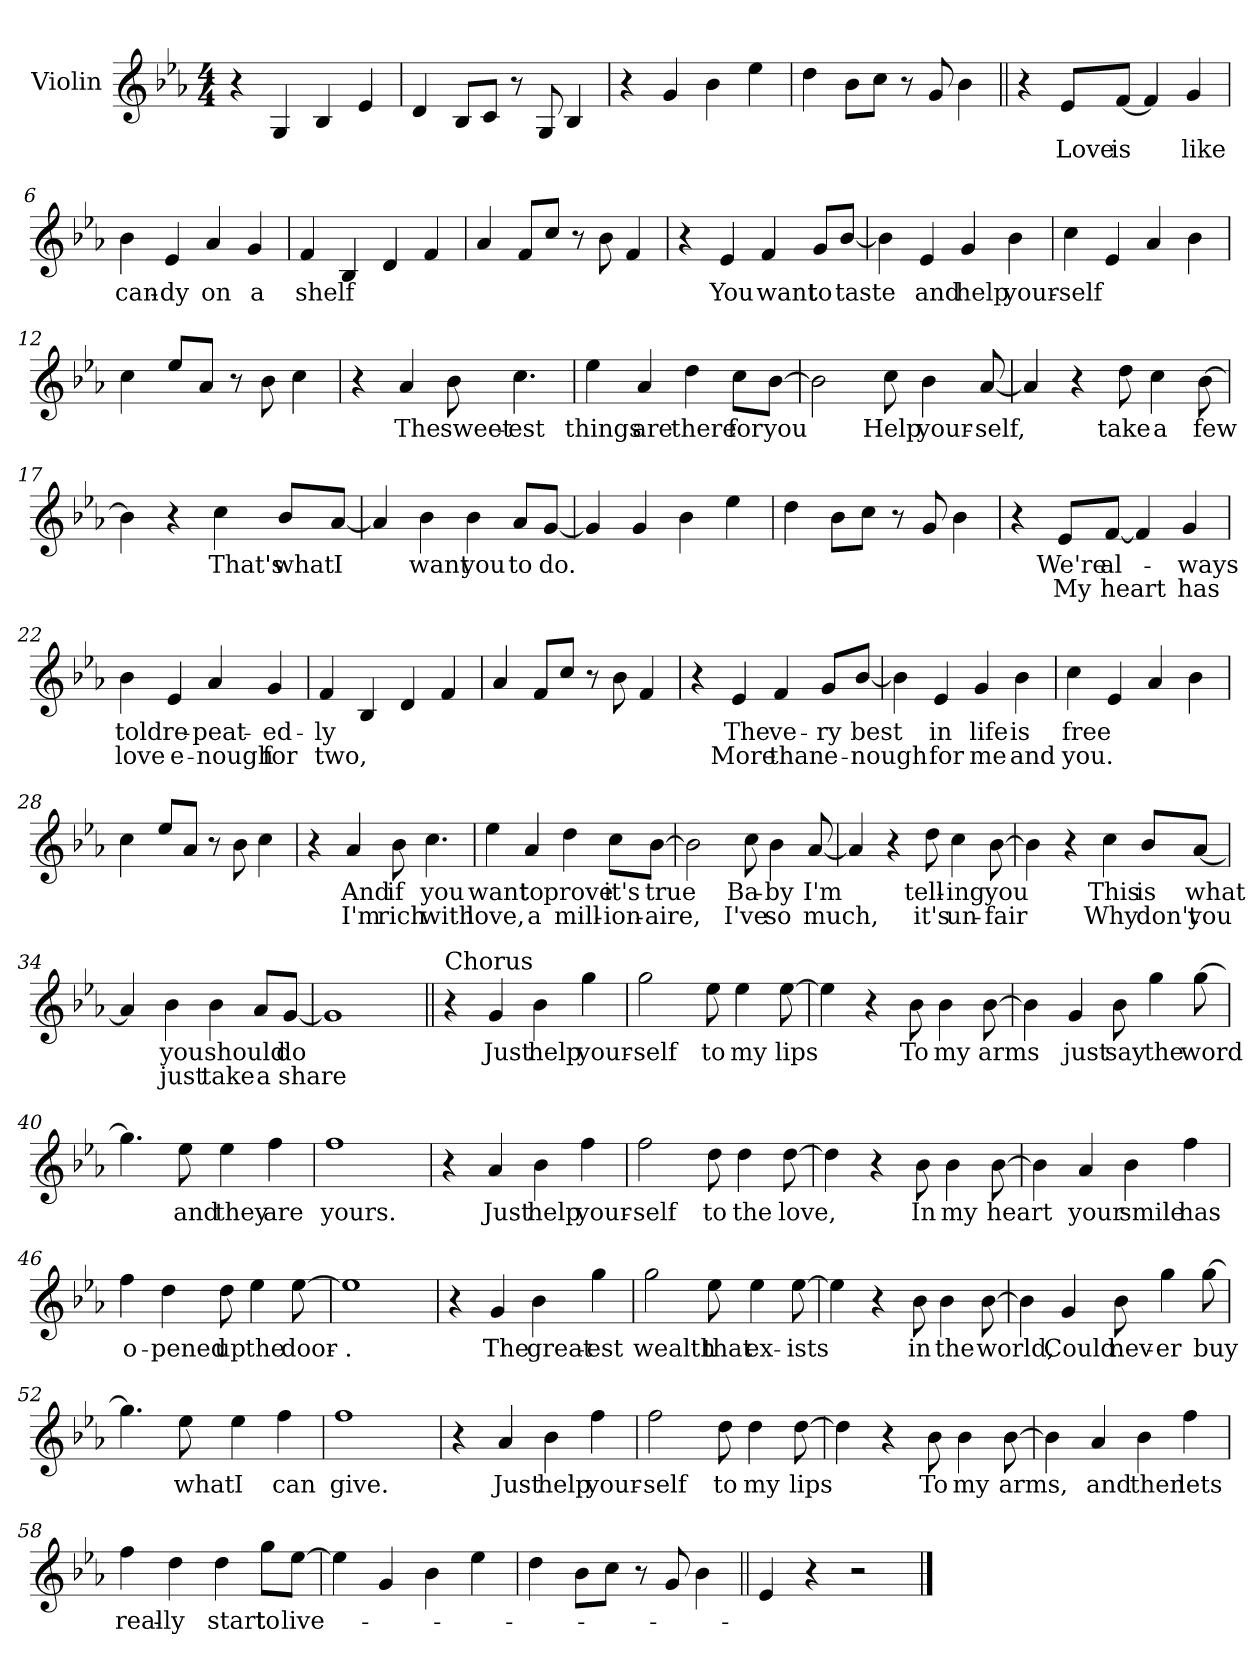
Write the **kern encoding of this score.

**kern	**text	**text
*part1	*part1	*part1
*staff1	*staff1	*staff1
*I"Violin	*	*
*I'Vln	*	*
*clefG2	*	*
*k[b-e-a-]	*	*
*E-:	*	*
*M4/4	*	*
=1	=1	=1
4r	.	.
4G/	.	.
4B-/	.	.
4e-/	.	.
=2	=2	=2
4d/	.	.
8B-/L	.	.
8c/J	.	.
8r	.	.
8G/	.	.
4B-/	.	.
=3	=3	=3
4r	.	.
4g/	.	.
4b-\	.	.
4ee-\	.	.
=4	=4	=4
4dd\	.	.
8b-\L	.	.
8cc\J	.	.
8r	.	.
8g/	.	.
4b-\	.	.
!!LO:LB:g=z
=5||	=5||	=5||
4r	.	.
8e-/L	Love	.
[8f/J	is	.
4f/]	.	.
4g/	like	.
=6	=6	=6
4b-\	can-	.
4e-/	-dy	.
4a-/	on	.
4g/	a	.
=7	=7	=7
4f/	shelf	.
4B-/	.	.
4d/	.	.
4f/	.	.
=8	=8	=8
4a-/	.	.
8f/L	.	.
8cc/J	.	.
8r	.	.
8b-\	.	.
4f/	.	.
!!LO:LB:g=z
=9	=9	=9
4r	.	.
4e-/	You	.
4f/	want	.
8g/L	to	.
[8b-/J	taste	.
=10	=10	=10
4b-\]	.	.
4e-/	and	.
4g/	help	.
4b-\	your-	.
=11	=11	=11
4cc\	-self	.
4e-/	.	.
4a-/	.	.
4b-\	.	.
=12	=12	=12
4cc\	.	.
8ee-/L	.	.
8a-/J	.	.
8r	.	.
8b-\	.	.
4cc\	.	.
!!LO:LB:g=z
=13	=13	=13
4r	.	.
4a-/	The	.
8b-\	sweet-	.
4.cc\	-est	.
=14	=14	=14
4ee-\	things	.
4a-/	are	.
4dd\	there	.
8cc\L	for	.
[8b-\J	you	.
=15	=15	=15
2b-\]	.	.
8cc\	Help	.
4b-\	your-	.
[8a-/	-self,	.
=16	=16	=16
4a-/]	.	.
4r	.	.
8dd\	take	.
4cc\	a	.
[8b-\	few	.
!!LO:LB:g=z
=17	=17	=17
4b-\]	.	.
4r	.	.
4cc\	That's	.
8b-/L	what	.
[8a-/J	I	.
=18	=18	=18
4a-/]	.	.
4b-\	want	.
4b-\	you	.
8a-/L	to	.
[8g/J	do.	.
=19	=19	=19
4g/]	.	.
4g/	.	.
4b-\	.	.
4ee-\	.	.
=20	=20	=20
4dd\	.	.
8b-\L	.	.
8cc\J	.	.
8r	.	.
8g/	.	.
4b-\	.	.
!!LO:LB:g=z
=21	=21	=21
4r	.	.
8e-/L	We're	My
[8f/J	al-	heart
4f/]	.	.
4g/	-ways	has
=22	=22	=22
4b-\	told	love
4e-/	re-	e-
4a-/	-peat-	-nough
4g/	-ed-	for
=23	=23	=23
4f/	-ly	two,
4B-/	.	.
4d/	.	.
4f/	.	.
=24	=24	=24
4a-/	.	.
8f/L	.	.
8cc/J	.	.
8r	.	.
8b-\	.	.
4f/	.	.
=25	=25	=25
4r	.	.
4e-/	The	More
4f/	ve-	than
8g/L	-ry	e-
[8b-/J	best	-nough
=26	=26	=26
4b-\]	.	.
4e-/	in	for
4g/	life	me
4b-\	is	and
!!LO:LB:g=z
=27	=27	=27
4cc\	free	you.
4e-/	.	.
4a-/	.	.
4b-\	.	.
=28	=28	=28
4cc\	.	.
8ee-/L	.	.
8a-/J	.	.
8r	.	.
8b-\	.	.
4cc\	.	.
=29	=29	=29
4r	.	.
4a-/	And	I'm
8b-\	if	rich
4.cc\	you	with
=30	=30	=30
4ee-\	want	love,
4a-/	to	a
4dd\	prove	mill-
8cc\L	it's	-ion-
[8b-\J	true	-aire,
=31	=31	=31
2b-\]	.	.
8cc\	Ba-	I've
4b-\	-by	so
[8a-/	I'm	much,
=32	=32	=32
4a-/]	.	.
4r	.	.
8dd\	tell-	it's
4cc\	-ing	un-
[8b-\	you	-fair
!!LO:PB:g=z
=33	=33	=33
4b-\]	.	.
4r	.	.
4cc\	This	Why
8b-/L	is	don't
[8a-/J	what	you
=34	=34	=34
4a-/]	.	.
4b-\	you	just
4b-\	should	take
8a-/L	.	a
[8g/J	do	share
=35	=35	=35
1g]	.	.
=36||	=36||	=36||
!LO:TX:a:t=Chorus	!	!
4r	.	.
4g/	Just	.
4b-\	help	.
4gg\	your-	.
=37	=37	=37
2gg\	-self	.
8ee-\	to	.
4ee-\	my	.
[8ee-\	lips	.
=38	=38	=38
4ee-\]	.	.
4r	.	.
8b-\	To	.
4b-\	my	.
[8b-\	arms	.
!!LO:LB:g=z
=39	=39	=39
4b-\]	.	.
4g/	just	.
8b-\	say	.
4gg\	the	.
[8gg\	word	.
=40	=40	=40
4.gg\]	.	.
8ee-\	and	.
4ee-\	they	.
4ff\	are	.
=41	=41	=41
1ff	yours.	.
=42	=42	=42
4r	.	.
4a-/	Just	.
4b-\	help	.
4ff\	your-	.
=43	=43	=43
2ff\	-self	.
8dd\	to	.
4dd\	the	.
[8dd\	love,	.
=44	=44	=44
4dd\]	.	.
4r	.	.
8b-\	In	.
4b-\	my	.
[8b-\	heart	.
!!LO:LB:g=z
=45	=45	=45
4b-\]	.	.
4a-/	your	.
4b-\	smile	.
4ff\	has	.
=46	=46	=46
4ff\	o-	.
4dd\	-pened	.
8dd\	up	.
4ee-\	the	.
[8ee-\	door-	.
=47	=47	=47
1ee-]	-.	.
=48	=48	=48
4r	.	.
4g/	The	.
4b-\	great-	.
4gg\	-est	.
=49	=49	=49
2gg\	wealth	.
8ee-\	that	.
4ee-\	ex-	.
[8ee-\	-ists	.
=50	=50	=50
4ee-\]	.	.
4r	.	.
8b-\	in	.
4b-\	the	.
[8b-\	world,	.
!!LO:LB:g=z
=51	=51	=51
4b-\]	.	.
4g/	Could	.
8b-\	nev-	.
4gg\	-er	.
[8gg\	buy	.
=52	=52	=52
4.gg\]	.	.
8ee-\	what	.
4ee-\	I	.
4ff\	can	.
=53	=53	=53
1ff	give.	.
=54	=54	=54
4r	.	.
4a-/	Just	.
4b-\	help	.
4ff\	your-	.
=55	=55	=55
2ff\	-self	.
8dd\	to	.
4dd\	my	.
[8dd\	lips	.
=56	=56	=56
4dd\]	.	.
4r	.	.
8b-\	To	.
4b-\	my	.
[8b-\	arms,	.
!!LO:LB:g=z
=57	=57	=57
4b-\]	.	.
4a-/	and	.
4b-\	then	.
4ff\	lets	.
=58	=58	=58
4ff\	real-	.
4dd\	-ly	.
4dd\	start	.
8gg\L	to	.
[8ee-\J	live-	.
=59	=59	=59
4ee-\]	.	.
4g/	.	.
4b-\	.	.
4ee-\	.	.
=60	=60	=60
4dd\	.	.
8b-\L	.	.
8cc\J	.	.
8r	.	.
8g/	.	.
4b-\	.	.
=61||	=61||	=61||
4e-/	.	.
4r	.	.
2r	.	.
==	==	==
*-	*-	*-
